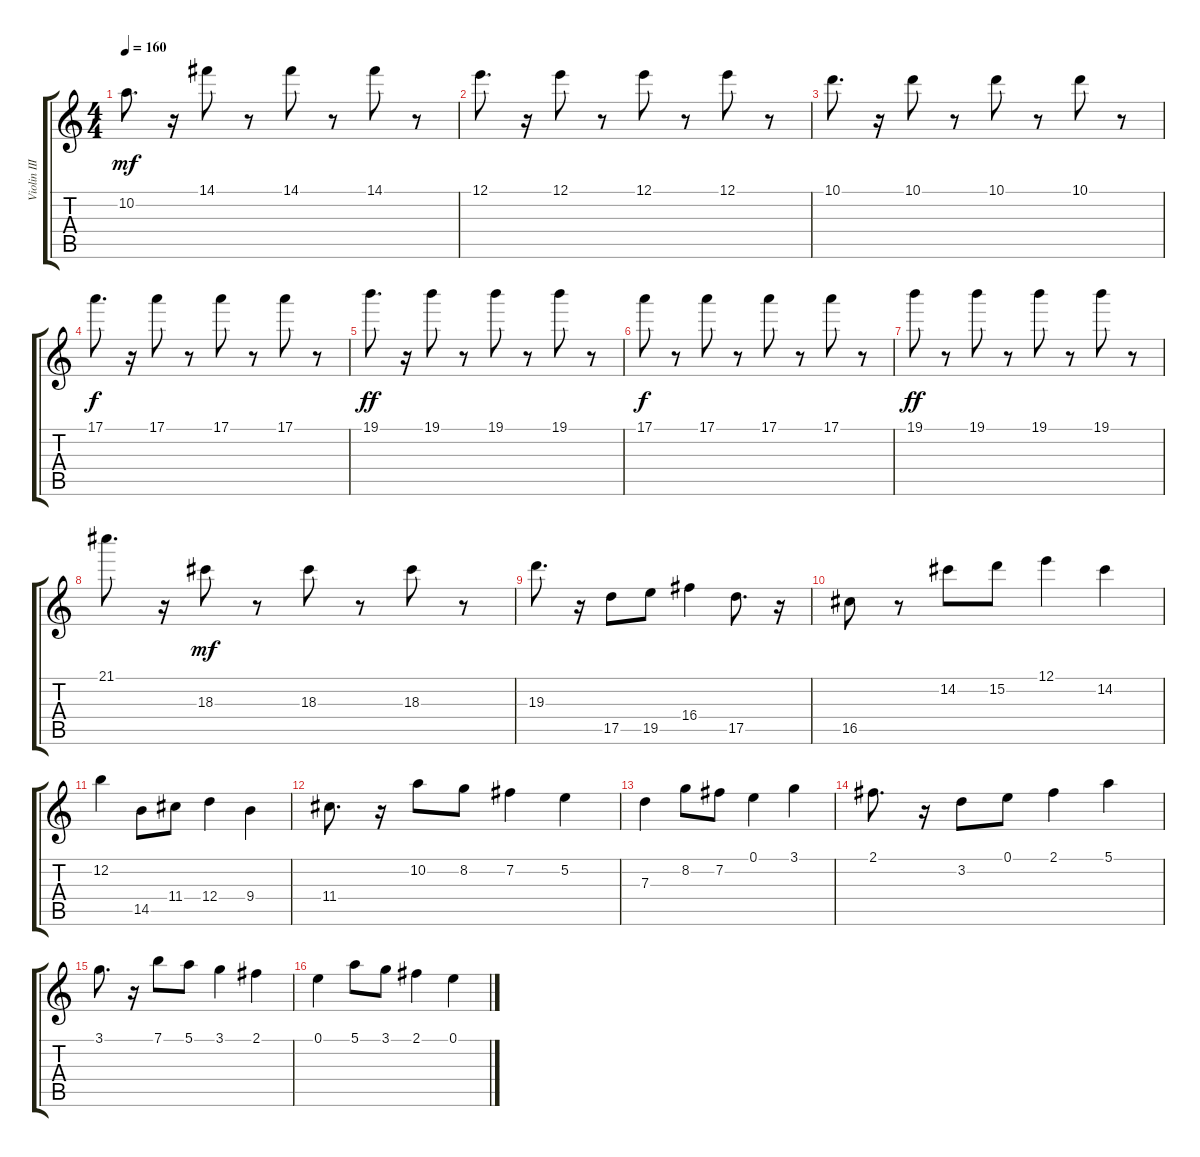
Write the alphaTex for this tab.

\track ("Violin III" "Violin III") {instrument acousticguitarnylon}
\staff {score tabs}
\tuning (E4 B3 G3 D3 A2 E2) {hide}
\ts (4 4)
\tempo 160
\clef g2
\ks c
10.2.8{d dy mf} r.16 14.1.8 r.8 14.1.8 r.8 14.1.8 r.8 |
12.1.8{d} r.16 12.1.8 r.8 12.1.8 r.8 12.1.8 r.8 |
10.1.8{d} r.16 10.1.8 r.8 10.1.8 r.8 10.1.8 r.8 |
17.1.8{d dy f} r.16 17.1.8 r.8 17.1.8 r.8 17.1.8 r.8 |
19.1.8{d dy ff} r.16 19.1.8 r.8 19.1.8 r.8 19.1.8 r.8 |
17.1.8{dy f} r.8 17.1.8 r.8 17.1.8 r.8 17.1.8 r.8 |
19.1.8{dy ff} r.8 19.1.8 r.8 19.1.8 r.8 19.1.8 r.8 |
21.1.8{d} r.16 18.3.8{dy mf} r.8 18.3.8 r.8 18.3.8 r.8 |
19.3.8{d} r.16 17.5.8 19.5.8 16.4.4 17.5.8{d} r.16 |
16.5.8 r.8 14.2.8 15.2.8 12.1.4 14.2.4 |
12.2.4 14.5.8 11.4.8 12.4.4 9.4.4 |
11.4.8{d} r.16 10.2.8 8.2.8 7.2.4 5.2.4 |
7.3.4 8.2.8 7.2.8 0.1.4 3.1.4 |
2.1.8{d} r.16 3.2.8 0.1.8 2.1.4 5.1.4 |
3.1.8{d} r.16 7.1.8 5.1.8 3.1.4 2.1.4 |
0.1.4 5.1.8 3.1.8 2.1.4 0.1.4
